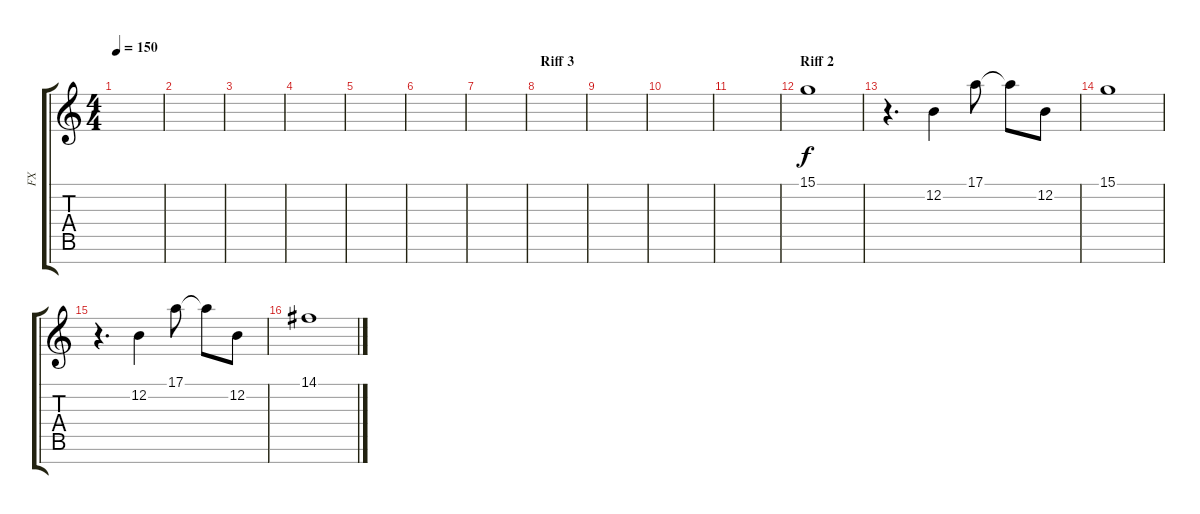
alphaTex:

\track ("FX" "FX") {instrument pad5bowed}
\staff {score tabs}
\tuning (E4 B3 G3 D3 A2 E2 B1) {hide}
\ts (4 4)
\tempo 150
\clef g2
\ks c
|
|
|
|
|
|
|
\section ("" "Riff 3")
|
|
|
|
\section ("" "Riff 2")
15.1.1 |
r.4{d} 12.2.4 17.1.8 17.1{t}.8 12.2.8 |
15.1.1 |
r.4{d} 12.2.4 17.1.8 17.1{t}.8 12.2.8 |
14.1.1
